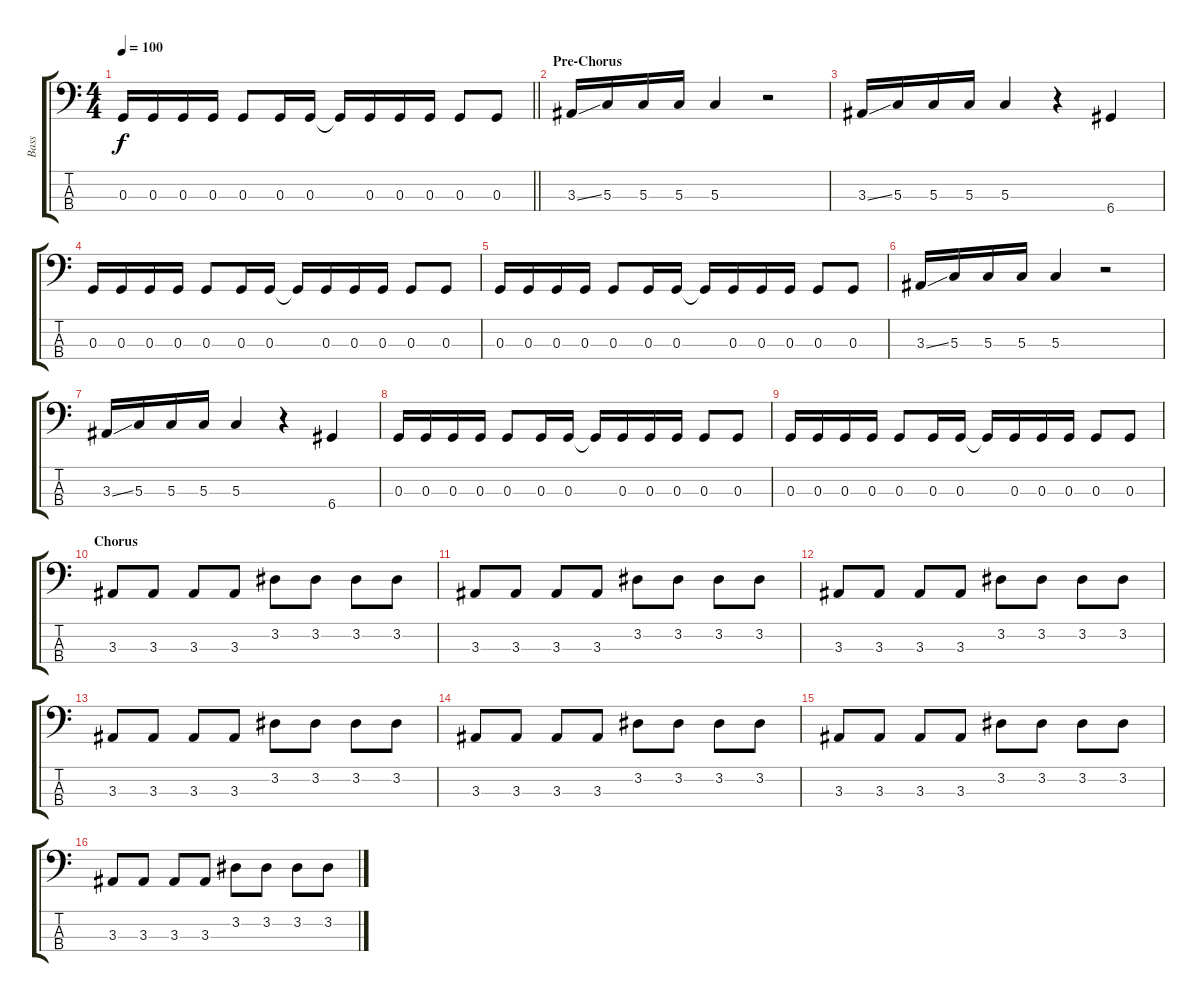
\track ("Bass" "Bass") {instrument electricbasspick}
\staff {score tabs}
\tuning (F2 C2 G1 D1) {hide}
\ts (4 4)
\tempo 100
\clef f4
\barLineRight lightlight
\ks c
0.3.16{dy f} 0.3.16 0.3.16 0.3.16 0.3.8 0.3.16 0.3.16 0.3{t}.16 0.3.16 0.3.16 0.3.16 0.3.8 0.3.8 |
\section ("" "Pre-Chorus")
3.3{ss}.16 5.3.16 5.3.16 5.3.16 5.3.4 r.2 |
3.3{ss}.16 5.3.16 5.3.16 5.3.16 5.3.4 r.4 6.4.4 |
0.3.16 0.3.16 0.3.16 0.3.16 0.3.8 0.3.16 0.3.16 0.3{t}.16 0.3.16 0.3.16 0.3.16 0.3.8 0.3.8 |
0.3.16 0.3.16 0.3.16 0.3.16 0.3.8 0.3.16 0.3.16 0.3{t}.16 0.3.16 0.3.16 0.3.16 0.3.8 0.3.8 |
3.3{ss}.16 5.3.16 5.3.16 5.3.16 5.3.4 r.2 |
3.3{ss}.16 5.3.16 5.3.16 5.3.16 5.3.4 r.4 6.4.4 |
0.3.16 0.3.16 0.3.16 0.3.16 0.3.8 0.3.16 0.3.16 0.3{t}.16 0.3.16 0.3.16 0.3.16 0.3.8 0.3.8 |
0.3.16 0.3.16 0.3.16 0.3.16 0.3.8 0.3.16 0.3.16 0.3{t}.16 0.3.16 0.3.16 0.3.16 0.3.8 0.3.8 |
\section ("" "Chorus")
3.3.8 3.3.8 3.3.8 3.3.8 3.2.8 3.2.8 3.2.8 3.2.8 |
3.3.8 3.3.8 3.3.8 3.3.8 3.2.8 3.2.8 3.2.8 3.2.8 |
3.3.8 3.3.8 3.3.8 3.3.8 3.2.8 3.2.8 3.2.8 3.2.8 |
3.3.8 3.3.8 3.3.8 3.3.8 3.2.8 3.2.8 3.2.8 3.2.8 |
3.3.8 3.3.8 3.3.8 3.3.8 3.2.8 3.2.8 3.2.8 3.2.8 |
3.3.8 3.3.8 3.3.8 3.3.8 3.2.8 3.2.8 3.2.8 3.2.8 |
3.3.8 3.3.8 3.3.8 3.3.8 3.2.8 3.2.8 3.2.8 3.2.8
